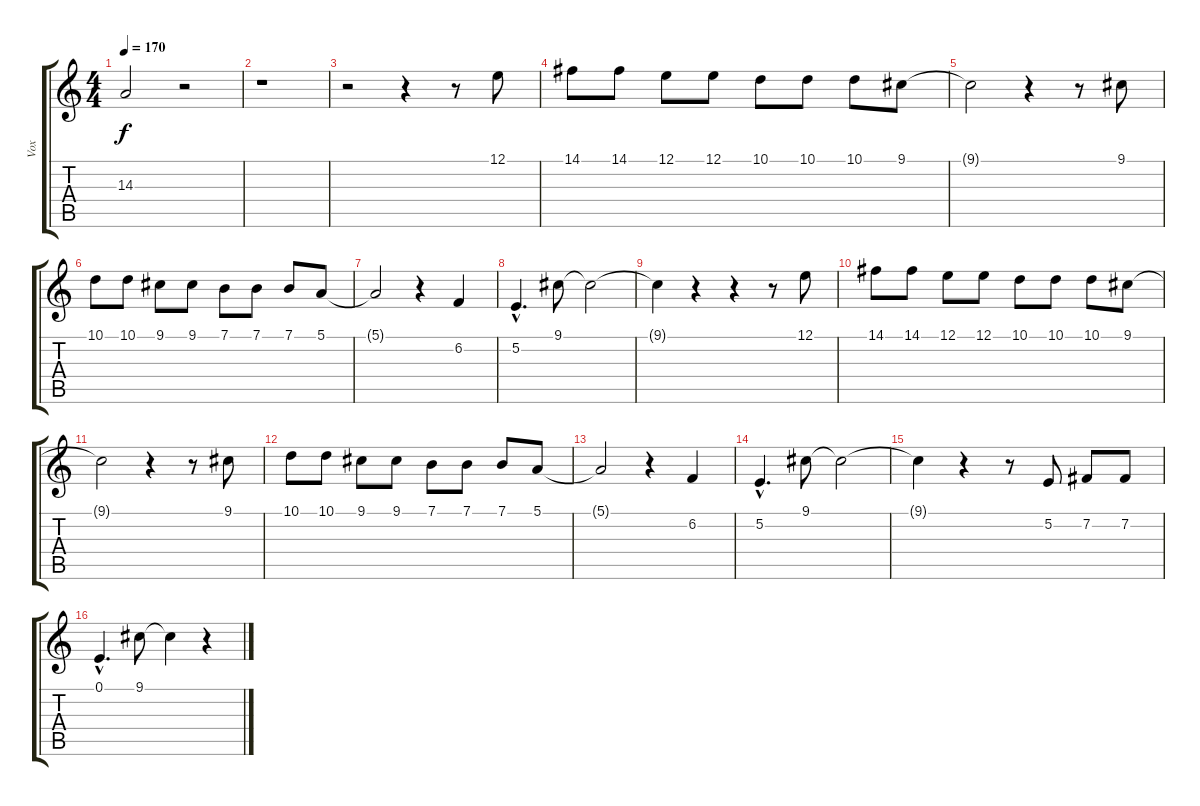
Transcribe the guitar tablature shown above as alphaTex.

\track ("Vox" "Vox") {instrument drawbarorgan}
\staff {score tabs}
\tuning (E4 B3 G3 D3 A2 E2) {hide}
\ts (4 4)
\tempo 170
\clef g2
\ks c
14.3{t}.2{dy f} r.2 |
r.1 |
r.2 r.4 r.8 12.1.8 |
14.1.8 14.1.8 12.1.8 12.1.8 10.1.8 10.1.8 10.1.8 9.1.8 |
9.1{t}.2 r.4 r.8 9.1.8 |
10.1.8 10.1.8 9.1.8 9.1.8 7.1.8 7.1.8 7.1.8 5.1.8 |
5.1{t}.2 r.4 6.2.4 |
5.2{hac}.4{d} 9.1.8 9.1{t}.2 |
9.1{t}.4 r.4 r.4 r.8 12.1.8 |
14.1.8 14.1.8 12.1.8 12.1.8 10.1.8 10.1.8 10.1.8 9.1.8 |
9.1{t}.2 r.4 r.8 9.1.8 |
10.1.8 10.1.8 9.1.8 9.1.8 7.1.8 7.1.8 7.1.8 5.1.8 |
5.1{t}.2 r.4 6.2.4 |
5.2{hac}.4{d} 9.1.8 9.1{t}.2 |
9.1{t}.4 r.4 r.8 5.2.8 7.2.8 7.2.8 |
0.1{hac}.4{d} 9.1.8 9.1{t}.4 r.4
